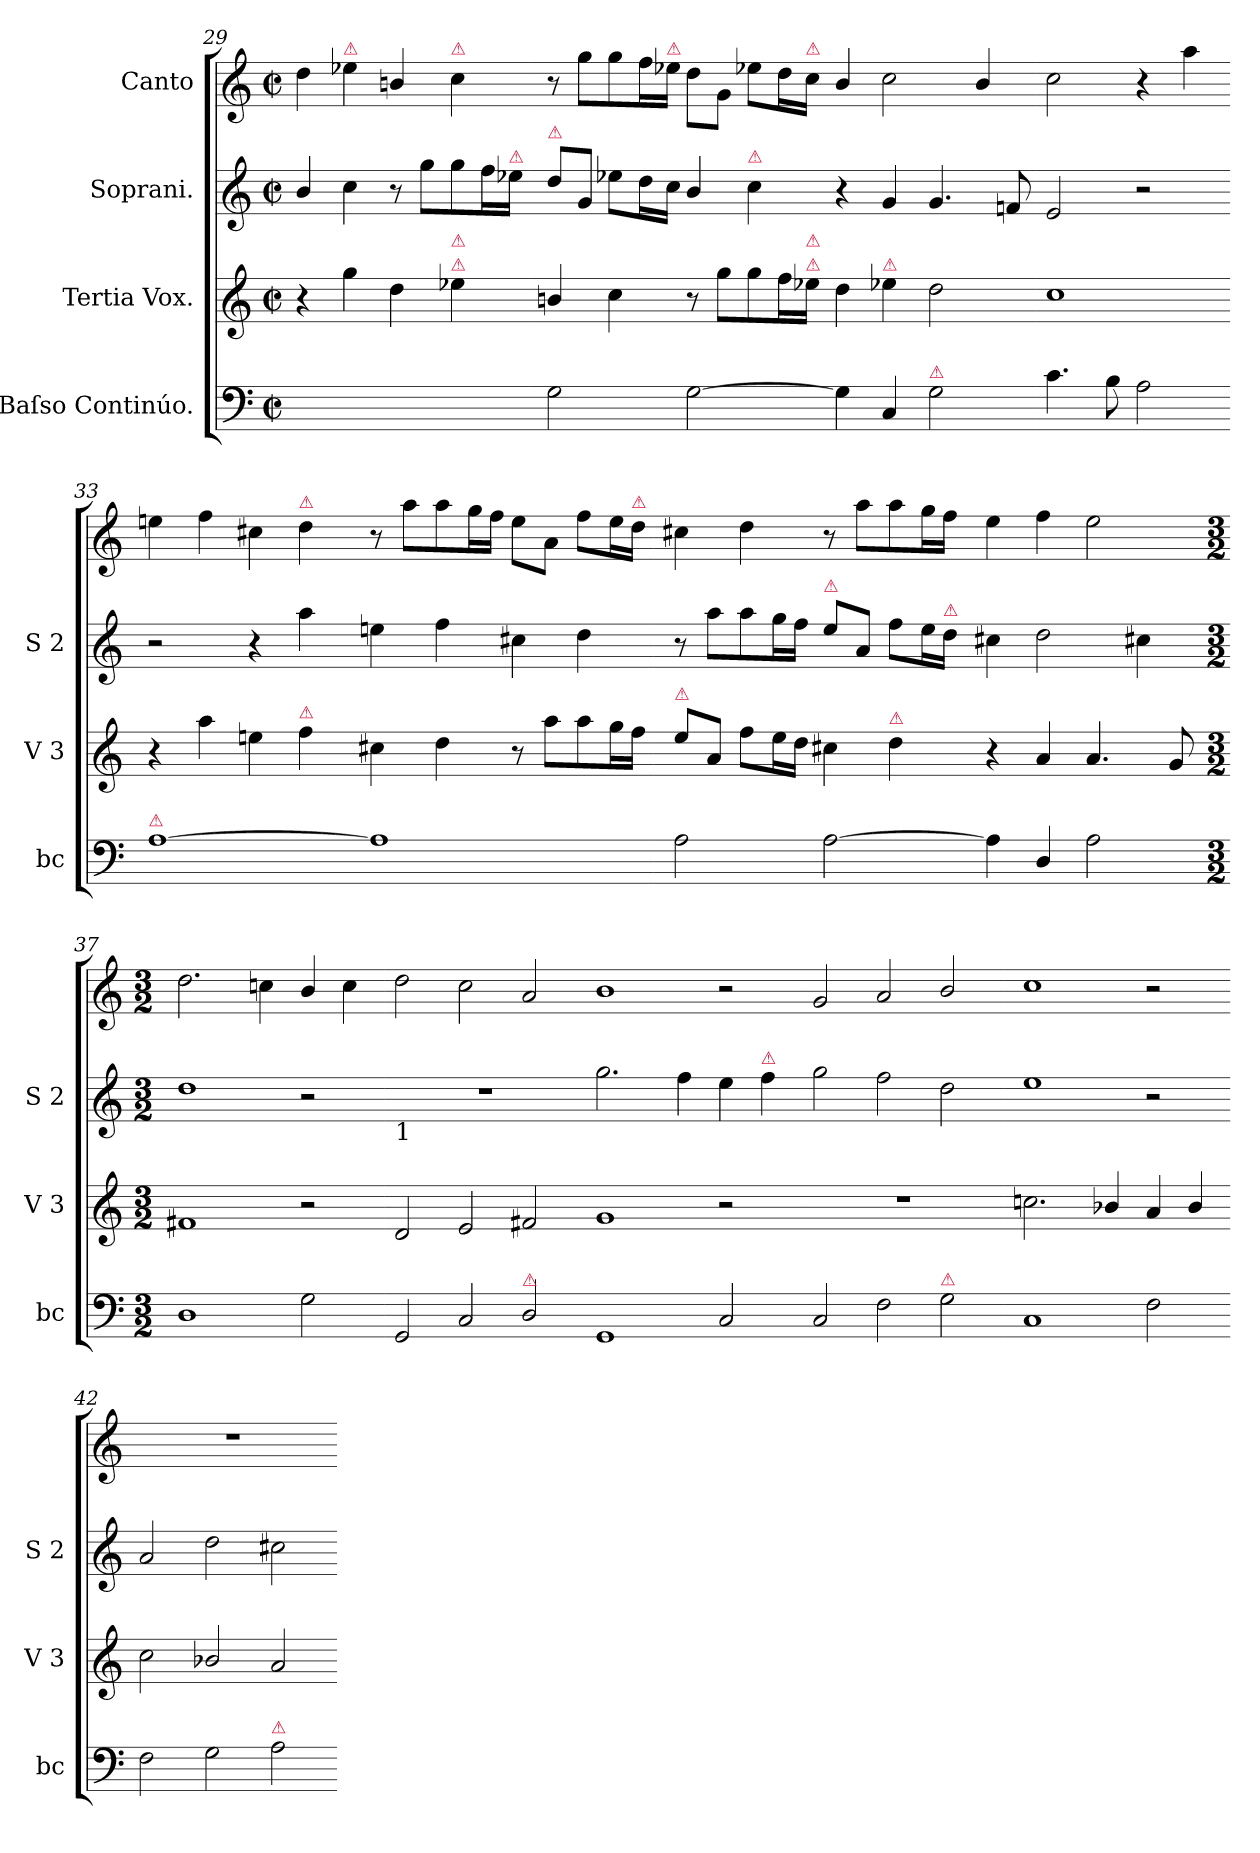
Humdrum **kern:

**kern	**kern	**kern	**kern
*part4	*part3	*part2	*part1
*staff4	*staff3	*staff2	*staff1
*I"Baſso Continúo.	*I"Tertia Vox.	*I"Soprani.	*I"Canto
*I'bc	*I'V 3	*I'S 2	*
*clefF4	*clefG2	*clefG2	*clefG2
*k[]	*k[]	*k[]	*k[]
*G:mix	*G:mix	*G:mix	*G:mix
*M2/2	*M2/2	*M2/2	*M2/2
*met(c|)	*met(c|)	*met(c|)	*met(c|)
=29	=29	=29	=29
1ryy	4r	4b/	4dd\
!	!	!	!LO:TX:a:color=crimson:t=⚠
.	4gg\	4cc\	4ee-X\
.	4dd\	8r	4bn/
.	.	8gg\L	.
!	!	!	!LO:TX:a:color=crimson:t=⚠
!	!LO:TX:a:color=crimson:t=⚠	!	!
!	!LO:TX:a:color=crimson:t=⚠	!	!
.	4ee-X\	8gg\	4cc\
.	.	16ff\L	.
!	!	!LO:TX:a:color=crimson:t=⚠	!
.	.	16ee-X\JJ	.
=30-	=30-	=30-	=30-
!	!	!LO:TX:a:color=crimson:t=⚠	!
2G\	4bn/	8dd\L	8r
.	.	8g/J	8gg\L
.	4cc\	8ee-X\L	8gg\
.	.	16dd\L	16ff\L
!	!	!	!LO:TX:a:color=crimson:t=⚠
.	.	16cc\JJ	16ee-X\JJ
[2G\	8r	4b/	8dd\L
.	8gg\L	.	8g\J
!	!	!LO:TX:a:color=crimson:t=⚠	!
.	8gg\	4cc\	8ee-X\L
.	16ff\L	.	16dd\L
!	!	!	!LO:TX:a:color=crimson:t=⚠
!	!LO:TX:a:color=crimson:t=⚠	!	!
!	!LO:TX:a:color=crimson:t=⚠	!	!
.	16ee-X\JJ	.	16cc\JJ
=31-	=31-	=31-	=31-
4G\]	4dd\	4r	4b/
!	!LO:TX:a:color=crimson:t=⚠	!	!
4C/	4ee-X\	4g/	2cc\
!LO:TX:a:color=crimson:t=⚠	!	!	!
2G\	2dd\	4.g/	.
.	.	.	4b/
.	.	8fn/	.
=32-	=32-	=32-	=32-
4.c\	1cc	2e/	2cc\
8B\	.	.	.
2A\	.	2r	4r
.	.	.	4aa\
=33-	=33-	=33-	=33-
!LO:TX:a:color=crimson:t=⚠	!	!	!
[1A	4r	2r	4een\
.	4aa\	.	4ff\
.	4een\	4r	4cc#X\
!	!	!	!LO:TX:a:color=crimson:t=⚠
!	!LO:TX:a:color=crimson:t=⚠	!	!
.	4ff\	4aa\	4dd\
=34-	=34-	=34-	=34-
1A]	4cc#X\	4een\	8r
.	.	.	8aa\L
.	4dd\	4ff\	8aa\
.	.	.	16gg\L
.	.	.	16ff\JJ
.	8r	4cc#X\	8ee\L
.	8aa\L	.	8a\J
.	8aa\	4dd\	8ff\L
.	16gg\L	.	16ee\L
!	!	!	!LO:TX:a:color=crimson:t=⚠
.	16ff\JJ	.	16dd\JJ
=35-	=35-	=35-	=35-
!	!LO:TX:a:color=crimson:t=⚠	!	!
2A\	8ee\L	8r	4cc#X\
.	8a/J	8aa\L	.
.	8ff\L	8aa\	4dd\
.	16ee\L	16gg\L	.
.	16dd\JJ	16ff\JJ	.
!	!	!LO:TX:a:color=crimson:t=⚠	!
[2A\	4cc#X\	8ee\L	8r
.	.	8a/J	8aa\L
!	!LO:TX:a:color=crimson:t=⚠	!	!
.	4dd\	8ff\L	8aa\
.	.	16ee\L	16gg\L
!	!	!LO:TX:a:color=crimson:t=⚠	!
.	.	16dd\JJ	16ff\JJ
=36-	=36-	=36-	=36-
4A\]	4r	4cc#X\	4ee\
4D/	4a/	2dd\	4ff\
2A\	4.a/	.	2ee\
.	.	4cc#X\	.
.	8g/	.	.
=37-	=37-	=37-	=37-
*M3/2	*M3/2	*M3/2	*M3/2
1D	1f#X	1dd	2.dd\
.	.	.	4ccn\
2G\	2r	2r	4b/
.	.	.	4cc\
=38-	=38-	=38-	=38-
!	!	!LO:TX:b:t=1	!
2GG/	2d/	1.r	2dd\
2C/	2e/	.	2cc\
!LO:TX:a:color=crimson:t=⚠	!	!	!
2D/	2f#X/	.	2a/
=39-	=39-	=39-	=39-
1GG	1g	2.gg\	1b
.	.	4ff\	.
2C/	2r	4ee\	2r
!	!	!LO:TX:a:color=crimson:t=⚠	!
.	.	4ff\	.
=40-	=40-	=40-	=40-
2C/	1.r	2gg\	2g/
2F\	.	2ff\	2a/
!LO:TX:a:color=crimson:t=⚠	!	!	!
2G\	.	2dd\	2b/
=41-	=41-	=41-	=41-
1C	2.ccn\	1ee	1cc
.	4b-X/	.	.
2F\	4a/	2r	2r
.	4b-/	.	.
=42-	=42-	=42-	=42-
2F\	2cc\	2a/	1.r
2G\	2b-X/	2dd\	.
!LO:TX:a:color=crimson:t=⚠	!	!	!
2A\	2a/	2cc#X\	.
=-	=-	=-	=-
*-	*-	*-	*-
